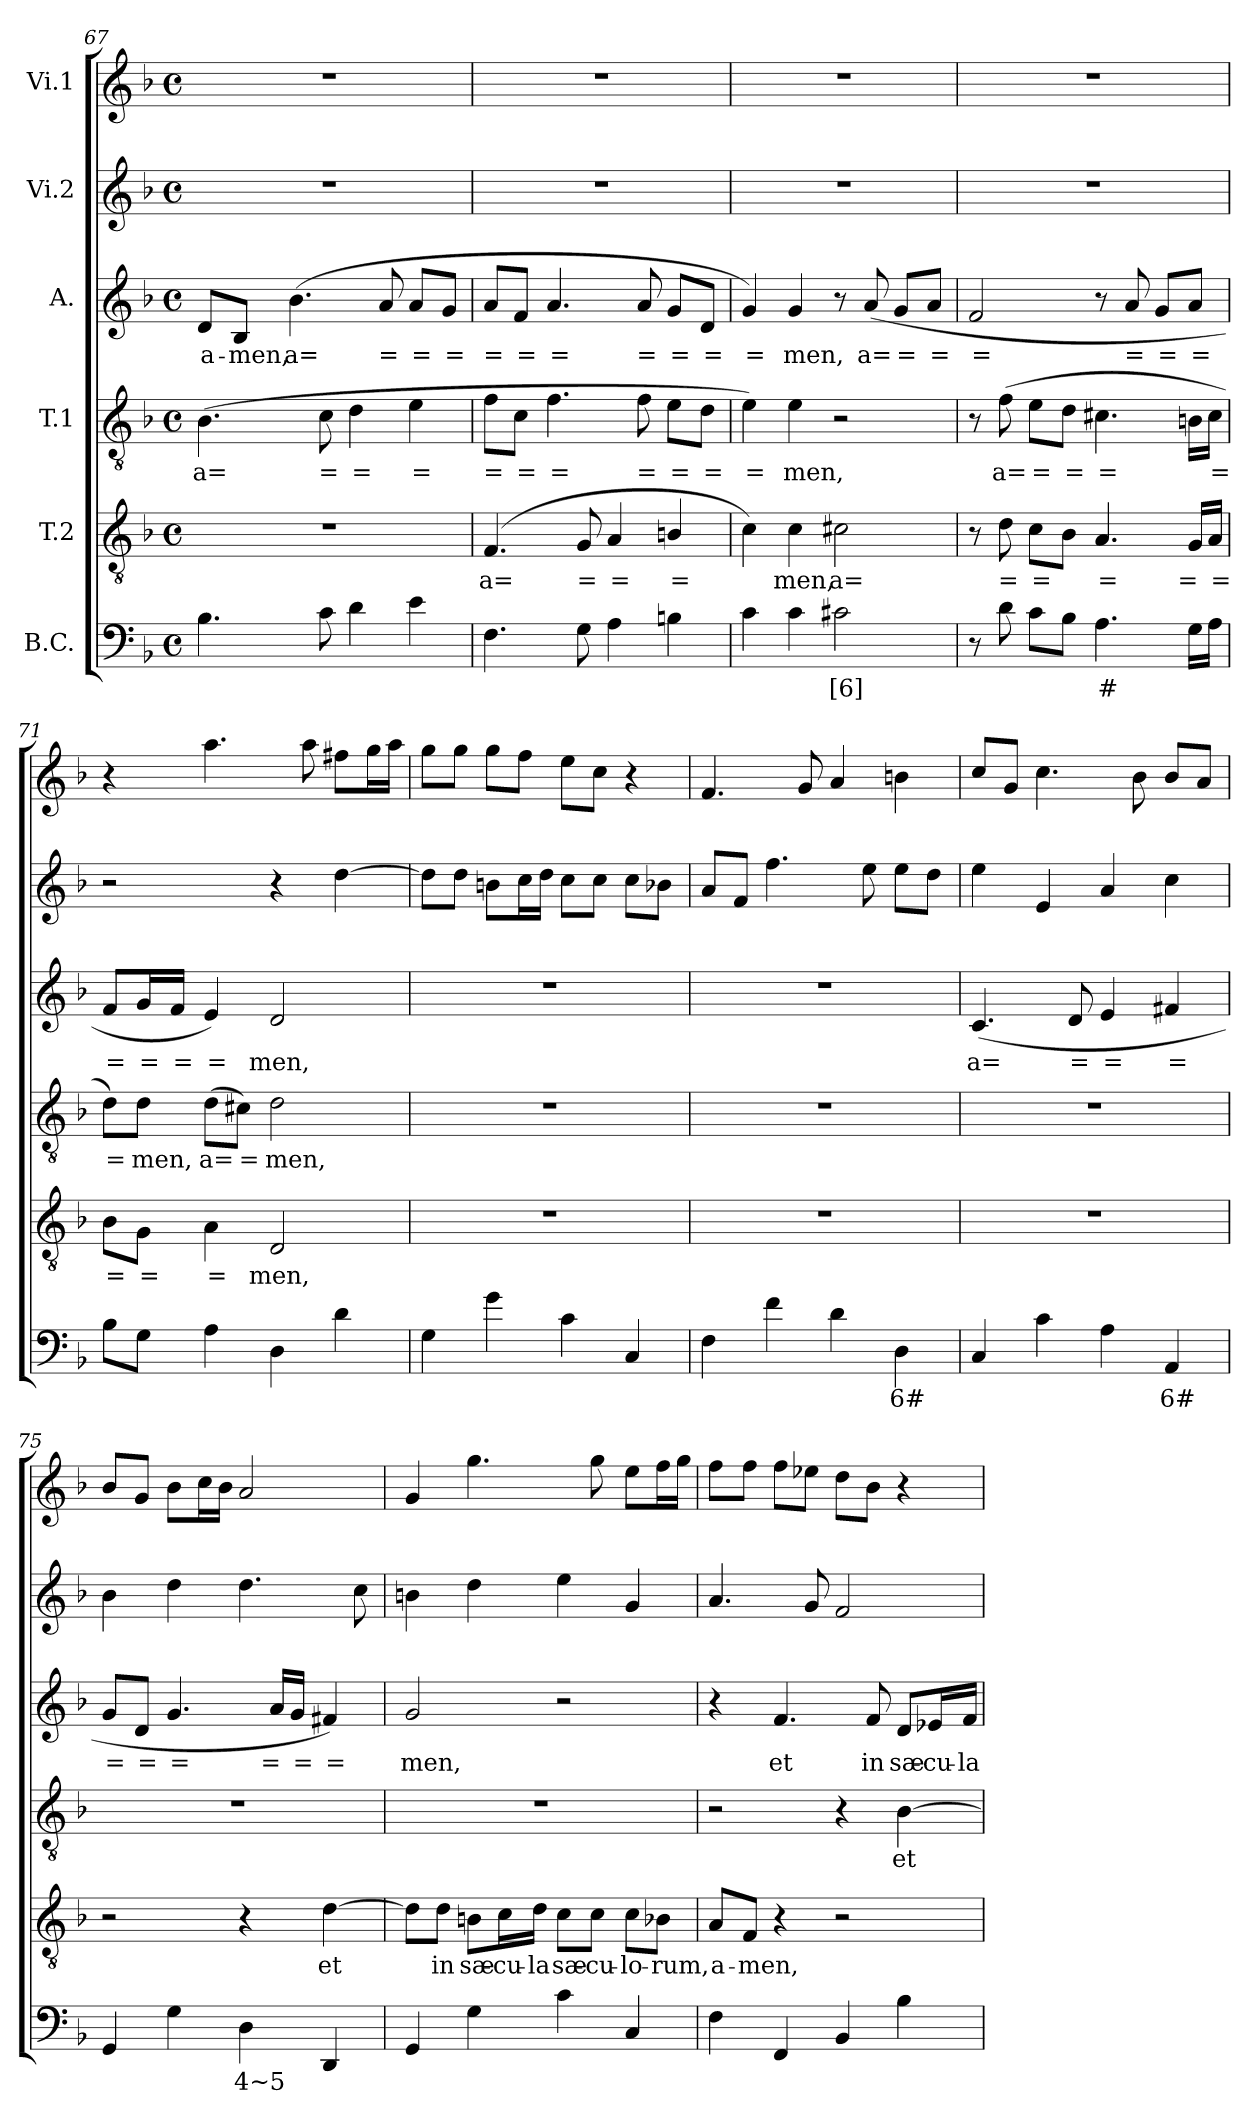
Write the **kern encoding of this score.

**kern	**text	**kern	**text	**kern	**text	**kern	**text	**kern	**kern
*part6	*part6	*part5	*part5	*part4	*part4	*part3	*part3	*part2	*part1
*staff6	*staff6	*staff5	*staff5	*staff4	*staff4	*staff3	*staff3	*staff2	*staff1
*I"B.C.	*	*I"T.2	*	*I"T.1	*	*I"A.	*	*I"Vi.2	*I"Vi.1
*clefF4	*	*clefGv2	*	*clefGv2	*	*clefG2	*	*clefG2	*clefG2
*k[b-]	*	*k[b-]	*	*k[b-]	*	*k[b-]	*	*k[b-]	*k[b-]
*F:	*	*F:	*	*F:	*	*F:	*	*F:	*F:
*M4/4	*	*M4/4	*	*M4/4	*	*M4/4	*	*M4/4	*M4/4
*met(c)	*	*met(c)	*	*met(c)	*	*met(c)	*	*met(c)	*met(c)
=67	=67	=67	=67	=67	=67	=67	=67	=67	=67
!	!	!	!	!	!LO:LY:b	!	!LO:LY:b	!	!
4.B-\	.	1r	.	(>4.B-\	a=	8d/L	a-	1r	1r
!	!	!	!	!	!	!	!LO:LY:b	!	!
.	.	.	.	.	.	8B-/J	-men,	.	.
!	!	!	!	!	!	!	!LO:LY:b	!	!
.	.	.	.	.	.	(>4.b-\	a=	.	.
!	!	!	!	!	!LO:LY:b	!	!	!	!
8c\	.	.	.	8c\	=	.	.	.	.
!	!	!	!	!	!LO:LY:b	!	!	!	!
4d\	.	.	.	4d\	=	.	.	.	.
!	!	!	!	!	!	!	!LO:LY:b	!	!
.	.	.	.	.	.	8a/	=	.	.
!	!	!	!	!	!LO:LY:b	!	!LO:LY:b	!	!
4e\	.	.	.	4e\	=	8a/L	=	.	.
!	!	!	!	!	!	!	!LO:LY:b	!	!
.	.	.	.	.	.	8g/J	=	.	.
=68	=68	=68	=68	=68	=68	=68	=68	=68	=68
!	!	!	!LO:LY:b	!	!LO:LY:b	!	!LO:LY:b	!	!
4.F\	.	(4.F/	a=	8f\L	=	8a/L	=	1r	1r
!	!	!	!	!	!LO:LY:b	!	!LO:LY:b	!	!
.	.	.	.	8c\J	=	8f/J	=	.	.
!	!	!	!	!	!LO:LY:b	!	!LO:LY:b	!	!
.	.	.	.	4.f\	=	4.a/	=	.	.
!	!	!	!LO:LY:b	!	!	!	!	!	!
8G\	.	8G/	=	.	.	.	.	.	.
!	!	!	!LO:LY:b	!	!	!	!	!	!
4A\	.	4A/	=	.	.	.	.	.	.
!	!	!	!	!	!LO:LY:b	!	!LO:LY:b	!	!
.	.	.	.	8f\	=	8a/	=	.	.
!	!	!	!LO:LY:b	!	!LO:LY:b	!	!LO:LY:b	!	!
4Bn\	.	4Bn/	=	8e\L	=	8g/L	=	.	.
!	!	!	!	!	!LO:LY:b	!	!LO:LY:b	!	!
.	.	.	.	8d\J	=	8d/J	=	.	.
=69	=69	=69	=69	=69	=69	=69	=69	=69	=69
!	!	!	!	!	!LO:LY:b	!	!LO:LY:b	!	!
4c\	.	4c\)	.	4e\)	=	4g/)	=	1r	1r
!	!	!	!LO:LY:b	!	!LO:LY:b	!	!LO:LY:b	!	!
4c\	.	4c\	men,	4e\	men,	4g/	men,	.	.
!	!LO:LY:b	!	!LO:LY:b	!	!	!	!	!	!
2c#X\	[6]	(>2c#X\	a=	2r	.	8r	.	.	.
!	!	!	!	!	!	!	!LO:LY:b	!	!
.	.	.	.	.	.	(8a/	a=	.	.
!	!	!	!	!	!	!	!LO:LY:b	!	!
.	.	.	.	.	.	8g/L	=	.	.
!	!	!	!	!	!	!	!LO:LY:b	!	!
.	.	.	.	.	.	8a/J	=	.	.
!!LO:PB:g=z
=70	=70	=70	=70	=70	=70	=70	=70	=70	=70
!	!	!	!LO:LY:b	!	!	!	!LO:LY:b	!	!
8r	.	8r	=	8r	.	2f/	=	1r	1r
!	!	!	!LO:LY:b	!	!LO:LY:b	!	!	!	!
8d\	.	8d\	=	(>8f\	a=	.	.	.	.
!	!	!	!LO:LY:b	!	!LO:LY:b	!	!	!	!
8c\L	.	8c\L	=	8e\L	=	.	.	.	.
!	!	!	!	!	!LO:LY:b	!	!	!	!
8B-\J	.	8B-\J	.	8d\J	=	.	.	.	.
!	!LO:LY:b	!	!LO:LY:b	!	!LO:LY:b	!	!	!	!
4.A\	#	4.A/	=	4.c#X\	=	8r	.	.	.
!	!	!	!	!	!	!	!LO:LY:b	!	!
.	.	.	.	.	.	8a/	=	.	.
!	!	!	!	!	!	!	!LO:LY:b	!	!
.	.	.	.	.	.	8g/L	=	.	.
!	!	!	!LO:LY:b	!	!	!	!LO:LY:b	!	!
16G\LL	.	16G/LL	=	16Bn\LL	.	8a/J	=	.	.
!	!	!	!LO:LY:b	!	!LO:LY:b	!	!	!	!
16A\JJ	.	16A/JJ	=	16c#\JJ	=	.	.	.	.
=71	=71	=71	=71	=71	=71	=71	=71	=71	=71
!	!	!	!LO:LY:b	!	!LO:LY:b	!	!LO:LY:b	!	!
8B-\L	.	8B-\L	=	8d\L)	=	8f/L	=	2r	4r
!	!	!	!LO:LY:b	!	!LO:LY:b	!	!LO:LY:b	!	!
8G\J	.	8G\J	=	8d\J	men,	16g/L	=	.	.
!	!	!	!	!	!	!	!LO:LY:b	!	!
.	.	.	.	.	.	16f/JJ	=	.	.
!	!	!	!LO:LY:b	!	!LO:LY:b	!	!LO:LY:b	!	!
4A\	.	(4A\	=	(>8d\L	a=	4e/)	=	.	4.aa\
!	!	!	!	!	!LO:LY:b	!	!	!	!
.	.	.	.	8c#X\J)	=	.	.	.	.
!	!	!	!LO:LY:b	!	!LO:LY:b	!	!LO:LY:b	!	!
4D\	.	2D/	men,	2d\	men,	2d/	men,	4r	.
.	.	.	.	.	.	.	.	.	8aa\
4d\	.	.	.	.	.	.	.	[4dd\	8ff#X\L
.	.	.	.	.	.	.	.	.	16gg\L
.	.	.	.	.	.	.	.	.	16aa\JJ
=72	=72	=72	=72	=72	=72	=72	=72	=72	=72
4G\	.	1r	.	1r	.	1r	.	8dd\L]	8gg\L
.	.	.	.	.	.	.	.	8dd\J	8gg\J
4g\	.	.	.	.	.	.	.	8bn\L	8gg\L
.	.	.	.	.	.	.	.	16cc\L	8ff\J
.	.	.	.	.	.	.	.	16dd\JJ	.
4c\	.	.	.	.	.	.	.	8cc\L	8ee\L
.	.	.	.	.	.	.	.	8cc\J	8cc\J
4C/	.	.	.	.	.	.	.	8cc\L	4r
.	.	.	.	.	.	.	.	8b-X\J	.
=73	=73	=73	=73	=73	=73	=73	=73	=73	=73
4F\	.	1r	.	1r	.	1r	.	8a/L	4.f/
.	.	.	.	.	.	.	.	8f/J	.
4f\	.	.	.	.	.	.	.	4.ff\	.
.	.	.	.	.	.	.	.	.	8g/
4d\	.	.	.	.	.	.	.	.	4a/
.	.	.	.	.	.	.	.	8ee\	.
!	!LO:LY:b	!	!	!	!	!	!	!	!
4D\	6#	.	.	.	.	.	.	8ee\L	4bn\
.	.	.	.	.	.	.	.	8dd\J	.
!!LO:LB:g=z
=74	=74	=74	=74	=74	=74	=74	=74	=74	=74
!	!	!	!	!	!	!	!LO:LY:b	!	!
4C/	.	1r	.	1r	.	(<4.c/	a=	4ee\	8cc/L
.	.	.	.	.	.	.	.	.	8g/J
4c\	.	.	.	.	.	.	.	4e/	4.cc\
!	!	!	!	!	!	!	!LO:LY:b	!	!
.	.	.	.	.	.	8d/	=	.	.
!	!	!	!	!	!	!	!LO:LY:b	!	!
4A\	.	.	.	.	.	4e/	=	4a/	.
.	.	.	.	.	.	.	.	.	8b-\
!	!LO:LY:b	!	!	!	!	!	!LO:LY:b	!	!
4AA/	6#	.	.	.	.	4f#X/	=	4cc\	8b-/L
.	.	.	.	.	.	.	.	.	8a/J
=75	=75	=75	=75	=75	=75	=75	=75	=75	=75
!	!	!	!	!	!	!	!LO:LY:b	!	!
4GG/	.	2r	.	1r	.	8g/L	=	4b-\	8b-/L
!	!	!	!	!	!	!	!LO:LY:b	!	!
.	.	.	.	.	.	8d/J	=	.	8g/J
!	!	!	!	!	!	!	!LO:LY:b	!	!
4G\	.	.	.	.	.	4.g/	=	4dd\	8b-\L
.	.	.	.	.	.	.	.	.	16cc\L
.	.	.	.	.	.	.	.	.	16b-\JJ
!	!LO:LY:b	!	!	!	!	!	!	!	!
4D\	4~5	4r	.	.	.	.	.	4.dd\	2a/
!	!	!	!	!	!	!	!LO:LY:b	!	!
.	.	.	.	.	.	16a/LL	=	.	.
!	!	!	!	!	!	!	!LO:LY:b	!	!
.	.	.	.	.	.	16g/JJ	=	.	.
!	!	!	!LO:LY:b	!	!	!	!LO:LY:b	!	!
4DD/	.	[4d\	et	.	.	4f#X/)	=	.	.
.	.	.	.	.	.	.	.	8cc\	.
=76	=76	=76	=76	=76	=76	=76	=76	=76	=76
!	!	!	!	!	!	!	!LO:LY:b	!	!
4GG/	.	8d\L]	.	1r	.	2g/	men,	4bn\	4g/
!	!	!	!LO:LY:b	!	!	!	!	!	!
.	.	8d\J	in	.	.	.	.	.	.
!	!	!	!LO:LY:b	!	!	!	!	!	!
4G\	.	8Bn\L	sæ-	.	.	.	.	4dd\	4.gg\
!	!	!	!LO:LY:b	!	!	!	!	!	!
.	.	16c\L	-cu-	.	.	.	.	.	.
!	!	!	!LO:LY:b	!	!	!	!	!	!
.	.	16d\JJ	-la	.	.	.	.	.	.
!	!	!	!LO:LY:b	!	!	!	!	!	!
4c\	.	8c\L	sæ-	.	.	2r	.	4ee\	.
!	!	!	!LO:LY:b	!	!	!	!	!	!
.	.	8c\J	-cu-	.	.	.	.	.	8gg\
!	!	!	!LO:LY:b	!	!	!	!	!	!
4C/	.	8c\L	-lo-	.	.	.	.	4g/	8ee\L
!	!	!	!LO:LY:b	!	!	!	!	!	!
.	.	8B-X\J	-rum,	.	.	.	.	.	16ff\L
.	.	.	.	.	.	.	.	.	16gg\JJ
!!LO:PB:g=z
=77	=77	=77	=77	=77	=77	=77	=77	=77	=77
!	!	!	!LO:LY:b	!	!	!	!	!	!
4F\	.	8A/L	a-	2r	.	4r	.	4.a/	8ff\L
!	!	!	!LO:LY:b	!	!	!	!	!	!
.	.	8F/J	-men,	.	.	.	.	.	8ff\J
!	!	!	!	!	!	!	!LO:LY:b	!	!
4FF/	.	4r	.	.	.	4.f/	et	.	8ff\L
.	.	.	.	.	.	.	.	8g/	8ee-X\J
4BB-/	.	2r	.	4r	.	.	.	2f/	8dd\L
!	!	!	!	!	!	!	!LO:LY:b	!	!
.	.	.	.	.	.	8f/	in	.	8b-\J
!	!	!	!	!	!LO:LY:b	!	!LO:LY:b	!	!
4B-\	.	.	.	[4B-\	et	8d/L	sæ-	.	4r
!	!	!	!	!	!	!	!LO:LY:b	!	!
.	.	.	.	.	.	16e-X/L	-cu-	.	.
!	!	!	!	!	!	!	!LO:LY:b	!	!
.	.	.	.	.	.	16f/JJ	-la	.	.
=	=	=	=	=	=	=	=	=	=
*-	*-	*-	*-	*-	*-	*-	*-	*-	*-
